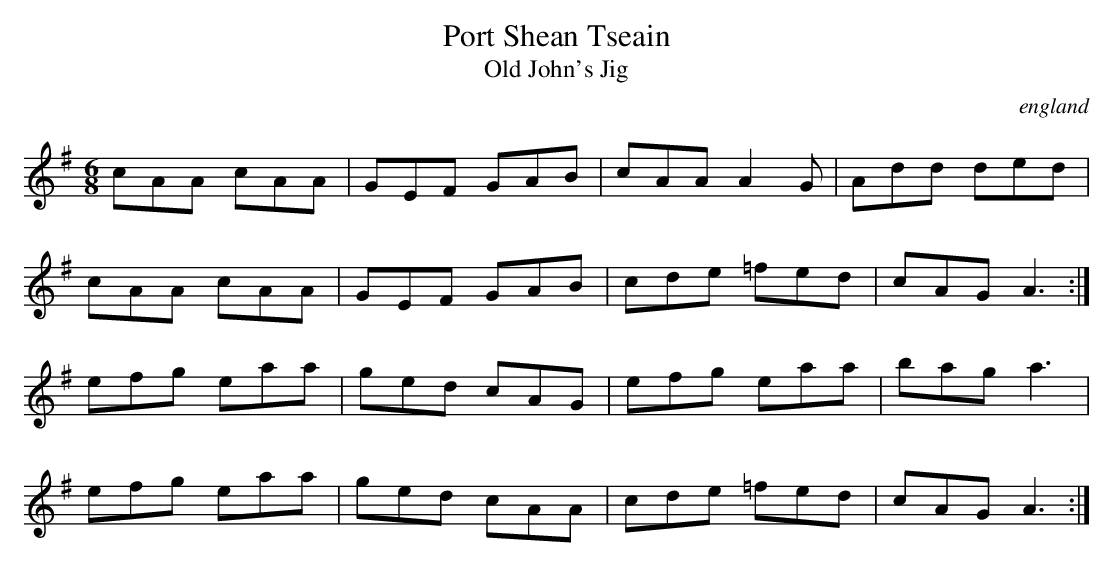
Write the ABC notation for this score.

X:1
T:Port Shean Tseain
T:Old John's Jig
O:england
M:6/8
L:1/8
K:ADor
cAA cAA|GEF GAB|cAA A2G|Add ded|
cAA cAA|GEF GAB|cde =fed|cAG A3:|
efg eaa|ged cAG|efg eaa|bag a3|
efg eaa|ged cAA|cde =fed|cAG A3:|
